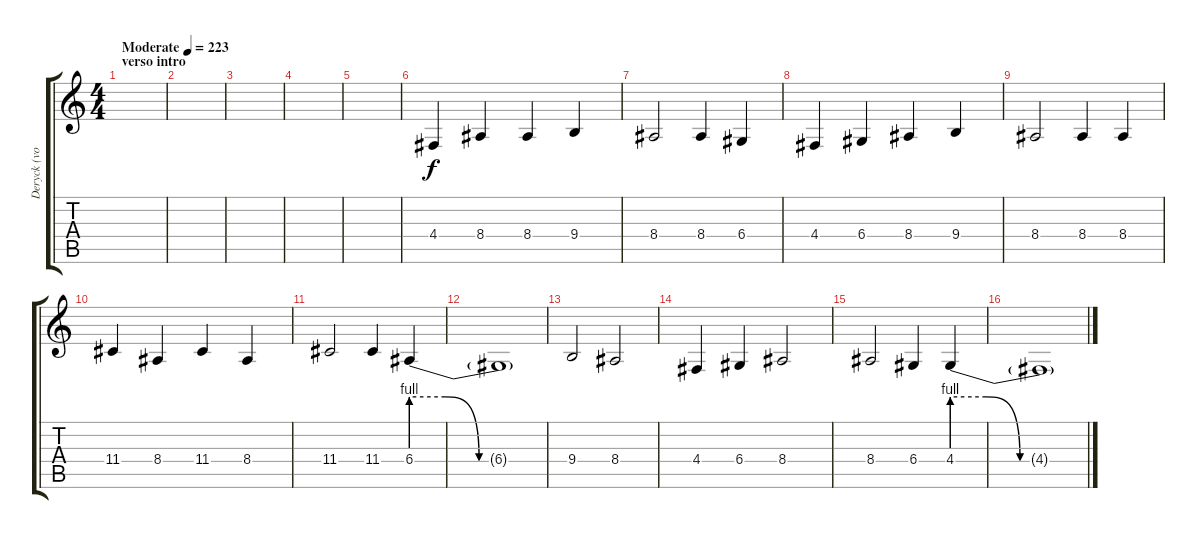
\track ("Deryck (voz)" "Deryck (vo") {instrument lead2sawtooth}
\staff {score tabs}
\tuning (E4 B3 G3 D3 A2 E2) {hide}
\ts (4 4)
\section ("" "verso intro")
\tempo (223 "Moderate")
\clef g2
\ks c
|
|
|
|
|
4.4.4 8.4.4 8.4.4 9.4.4 |
8.4.2 8.4.4 6.4.4 |
4.4.4 6.4.4 8.4.4 9.4.4 |
8.4.2 8.4.4 8.4.4 |
11.4.4 8.4.4 11.4.4 8.4.4 |
11.4.2 11.4.4 6.4{be (custom 0 4 15 4 30 0 60 0)}.4 |
6.4{t}.1 |
9.4.2 8.4.2 |
4.4.4 6.4.4 8.4.2 |
8.4.2 6.4.4 4.4{be (custom 0 4 15 4 30 0 60 0)}.4 |
4.4{t}.1
